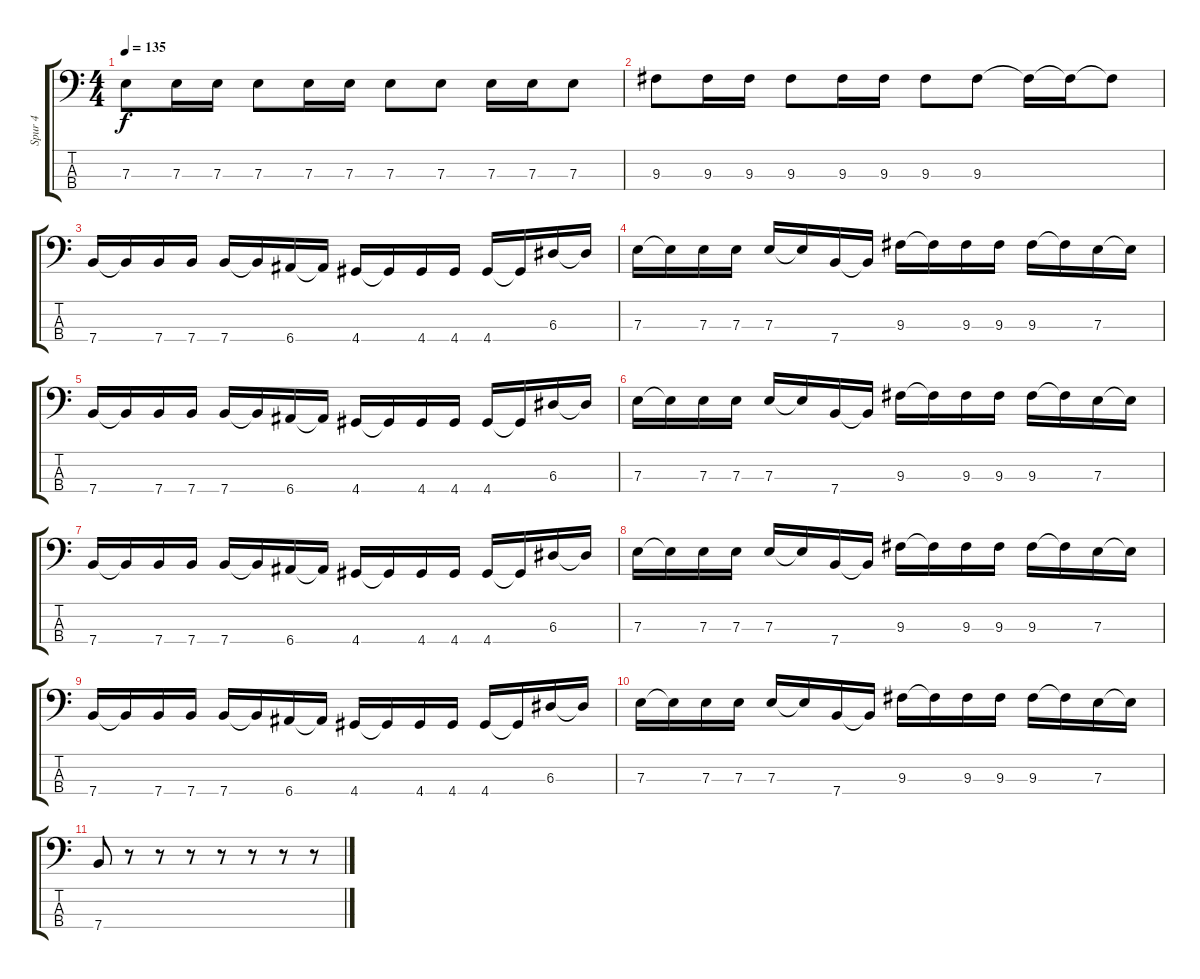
\track ("Spur 4" "Spur 4") {instrument electricbasspick}
\staff {score tabs}
\tuning (G2 D2 A1 E1) {hide}
\ts (4 4)
\tempo 135
\clef f4
\ks c
7.3.8{dy f} 7.3.16 7.3.16 7.3.8 7.3.16 7.3.16 7.3.8 7.3.8 7.3.16 7.3.16 7.3.8 |
9.3.8 9.3.16 9.3.16 9.3.8 9.3.16 9.3.16 9.3.8 9.3.8 9.3{t}.16 9.3{t}.16 9.3{t}.8 |
7.4.16 7.4{t}.16 7.4.16 7.4.16 7.4.16 7.4{t}.16 6.4.16 6.4{t}.16 4.4.16 4.4{t}.16 4.4.16 4.4.16 4.4.16 4.4{t}.16 6.3.16 6.3{t}.16 |
7.3.16 7.3{t}.16 7.3.16 7.3.16 7.3.16 7.3{t}.16 7.4.16 7.4{t}.16 9.3.16 9.3{t}.16 9.3.16 9.3.16 9.3.16 9.3{t}.16 7.3.16 7.3{t}.16 |
7.4.16 7.4{t}.16 7.4.16 7.4.16 7.4.16 7.4{t}.16 6.4.16 6.4{t}.16 4.4.16 4.4{t}.16 4.4.16 4.4.16 4.4.16 4.4{t}.16 6.3.16 6.3{t}.16 |
7.3.16 7.3{t}.16 7.3.16 7.3.16 7.3.16 7.3{t}.16 7.4.16 7.4{t}.16 9.3.16 9.3{t}.16 9.3.16 9.3.16 9.3.16 9.3{t}.16 7.3.16 7.3{t}.16 |
7.4.16 7.4{t}.16 7.4.16 7.4.16 7.4.16 7.4{t}.16 6.4.16 6.4{t}.16 4.4.16 4.4{t}.16 4.4.16 4.4.16 4.4.16 4.4{t}.16 6.3.16 6.3{t}.16 |
7.3.16 7.3{t}.16 7.3.16 7.3.16 7.3.16 7.3{t}.16 7.4.16 7.4{t}.16 9.3.16 9.3{t}.16 9.3.16 9.3.16 9.3.16 9.3{t}.16 7.3.16 7.3{t}.16 |
7.4.16 7.4{t}.16 7.4.16 7.4.16 7.4.16 7.4{t}.16 6.4.16 6.4{t}.16 4.4.16 4.4{t}.16 4.4.16 4.4.16 4.4.16 4.4{t}.16 6.3.16 6.3{t}.16 |
7.3.16 7.3{t}.16 7.3.16 7.3.16 7.3.16 7.3{t}.16 7.4.16 7.4{t}.16 9.3.16 9.3{t}.16 9.3.16 9.3.16 9.3.16 9.3{t}.16 7.3.16 7.3{t}.16 |
7.4.8 r.8 r.8 r.8 r.8 r.8 r.8 r.8
